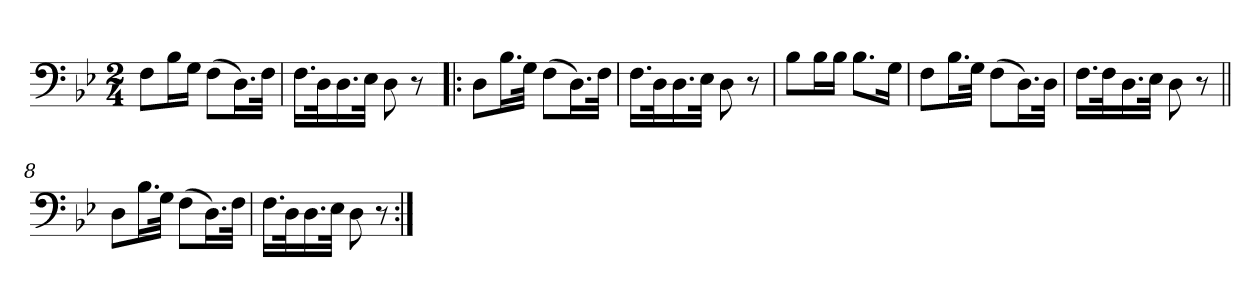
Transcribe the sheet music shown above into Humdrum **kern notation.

**kern
*part1
*staff1
*clefF4
*k[b-e-]
*M2/4
=1
8F\L
16B-\L
16G\JJ
(8F\L
16.D\L)
32F\JJk
=2
16.F\LL
32D\K
16.D\
32E-\JJk
8D\
8r
=3!|:
8D\L
16.B-\L
32G\JJk
(8F\L
16.D\L)
32F\JJk
=4
16.F\LL
32D\K
16.D\
32E-\JJk
8D\
8r
=5
8B-\L
16B-\L
16B-\JJ
8.B-\L
16G\Jk
=6
8F\L
16.B-\L
32G\JJk
(8F\L
16.D\L)
32D\JJk
=7
16.F\LL
32F\K
16.D\
32E-\JJk
8D\
8r
=8||
8D\L
16.B-\L
32G\JJk
(8F\L
16.D\L)
32F\JJk
=9
16.F\LL
32D\K
16.D\
32E-\JJk
8D\
8r
=:|!
*-
